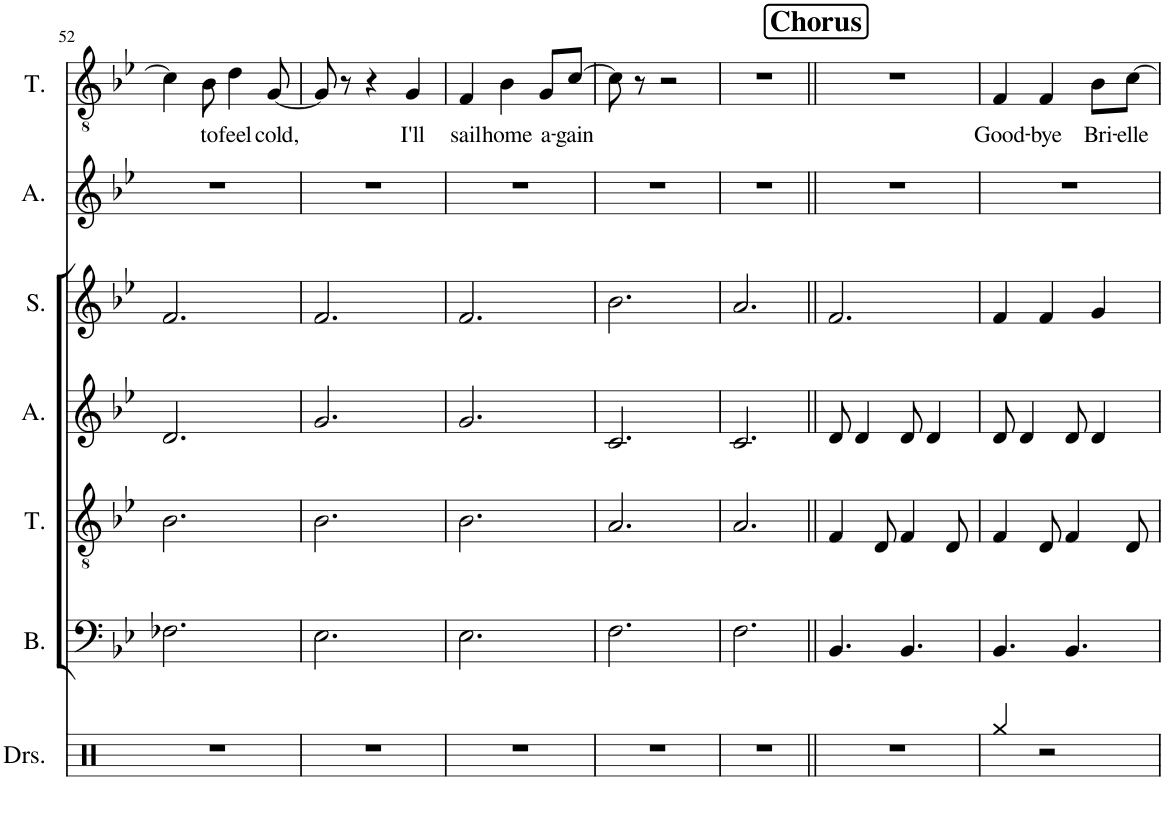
**kern	**kern	**kern	**kern	**kern	**kern	**kern	**text
*part7	*part6	*part5	*part4	*part3	*part2	*part1	*part1
*staff7	*staff6	*staff5	*staff4	*staff3	*staff2	*staff1	*staff1
*I"Drumset	*I"Bass	*I"Tenor	*I"Alto	*I"Soprano	*I"Alto	*I"Tenor	*
*I'Drs.	*I'B.	*I'T.	*I'A.	*I'S.	*I'A.	*I'T.	*
!!LO:PB:g=z
*clefX	*clefF4	*clefGv2	*clefG2	*clefG2	*clefG2	*clefGv2	*
*k[]	*k[b-e-]	*k[b-e-]	*k[b-e-]	*k[b-e-]	*k[b-e-]	*k[b-e-]	*
*M3/4	*M3/4	*M3/4	*M3/4	*M3/4	*M3/4	*M3/4	*
=52	=52	=52	=52	=52	=52	=52	=52
2.r	2.F-X\	2.B-\	2.d/	2.f/	2.r	4c\]	.
!	!	!	!	!	!	!	!LO:LY:b
.	.	.	.	.	.	8B-\	to
!	!	!	!	!	!	!	!LO:LY:b
.	.	.	.	.	.	4d\	feel
!	!	!	!	!	!	!	!LO:LY:b
.	.	.	.	.	.	[8G/	cold,
=53	=53	=53	=53	=53	=53	=53	=53
2.r	2.E-\	2.B-\	2.g/	2.f/	2.r	8G/]	.
.	.	.	.	.	.	8r	.
.	.	.	.	.	.	4r	.
!	!	!	!	!	!	!	!LO:LY:b
.	.	.	.	.	.	4G/	I'll
=54	=54	=54	=54	=54	=54	=54	=54
!	!	!	!	!	!	!	!LO:LY:b
2.r	2.E-\	2.B-\	2.g/	2.f/	2.r	4F/	sail
!	!	!	!	!	!	!	!LO:LY:b
.	.	.	.	.	.	4B-\	home
!	!	!	!	!	!	!	!LO:LY:b
.	.	.	.	.	.	8G/L	a-
!	!	!	!	!	!	!	!LO:LY:b
.	.	.	.	.	.	[8c/J	-gain
=55	=55	=55	=55	=55	=55	=55	=55
2.r	2.F\	2.A/	2.c/	2.b-\	2.r	8c\]	.
.	.	.	.	.	.	8r	.
.	.	.	.	.	.	2r	.
=56	=56	=56	=56	=56	=56	=56	=56
2.r	2.F\	2.A/	2.c/	2.a/	2.r	2.r	.
!!LO:REH:place=s1:a:B:cj:fs=14:t=Chorus
=57||	=57||	=57||	=57||	=57||	=57||	=57||	=57||
2.r	4.BB-/	4F/	8d/	2.f/	2.r	2.r	.
.	.	.	4d/	.	.	.	.
.	.	8D/	.	.	.	.	.
.	4.BB-/	4F/	8d/	.	.	.	.
.	.	.	4d/	.	.	.	.
.	.	8D/	.	.	.	.	.
=58	=58	=58	=58	=58	=58	=58	=58
!	!	!	!	!	!	!	!LO:LY:b
4Rgg/	4.BB-/	4F/	8d/	4f/	2.r	4F/	Good-
.	.	.	4d/	.	.	.	.
!	!	!	!	!	!	!	!LO:LY:b
2r	.	8D/	.	4f/	.	4F/	-bye
.	4.BB-/	4F/	8d/	.	.	.	.
!	!	!	!	!	!	!	!LO:LY:b
.	.	.	4d/	4g/	.	8B-\L	Bri-
!	!	!	!	!	!	!	!LO:LY:b
.	.	8D/	.	.	.	[8c\J	-elle
=	=	=	=	=	=	=	=
*-	*-	*-	*-	*-	*-	*-	*-
